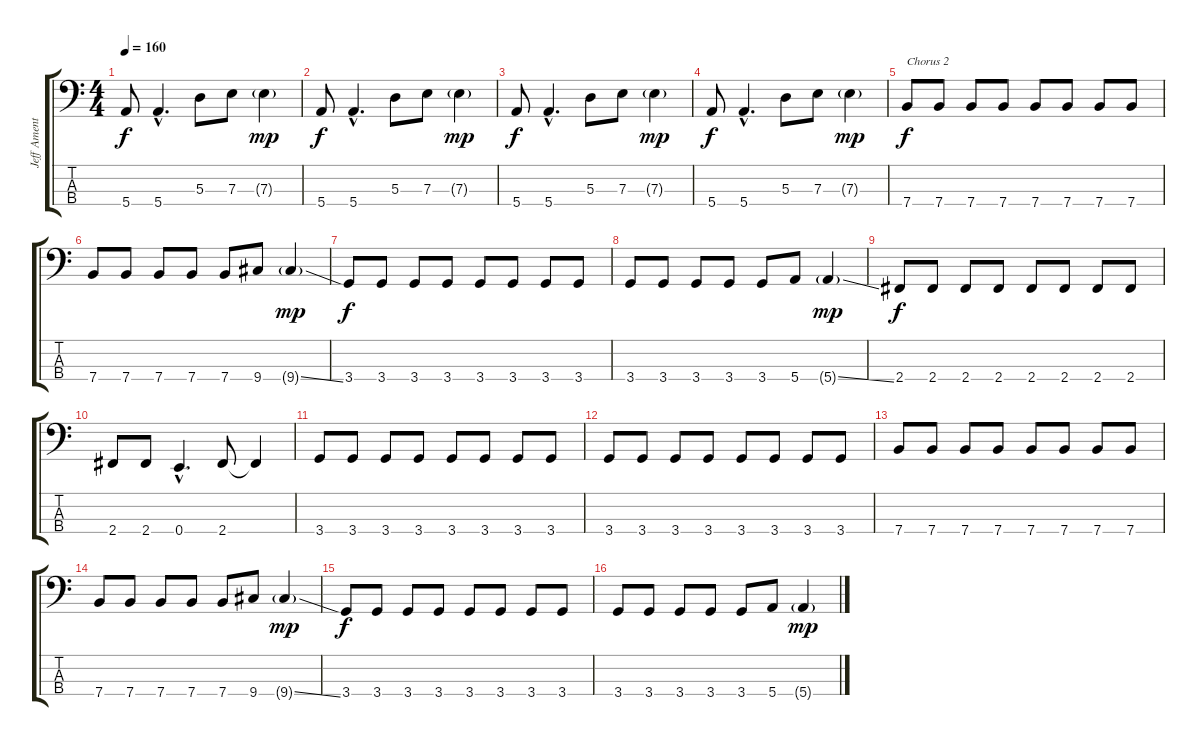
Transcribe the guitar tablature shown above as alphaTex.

\track ("Jeff Ament" "Jeff Ament") {instrument electricbassfinger}
\staff {score tabs}
\tuning (G2 D2 A1 E1) {hide}
\ts (4 4)
\tempo 160
\clef f4
\ks c
5.4.8{dy f} 5.4{hac}.4{d} 5.3.8 7.3.8 7.3{g}.4{dy mp} |
5.4.8{dy f} 5.4{hac}.4{d} 5.3.8 7.3.8 7.3{g}.4{dy mp} |
5.4.8{dy f} 5.4{hac}.4{d} 5.3.8 7.3.8 7.3{g}.4{dy mp} |
5.4.8{dy f} 5.4{hac}.4{d} 5.3.8 7.3.8 7.3{g}.4{dy mp} |
7.4.8{txt "Chorus 2" dy f} 7.4.8 7.4.8 7.4.8 7.4.8 7.4.8 7.4.8 7.4.8 |
7.4.8 7.4.8 7.4.8 7.4.8 7.4.8 9.4.8 9.4{ss g}.4{dy mp} |
3.4.8{dy f} 3.4.8 3.4.8 3.4.8 3.4.8 3.4.8 3.4.8 3.4.8 |
3.4.8 3.4.8 3.4.8 3.4.8 3.4.8 5.4.8 5.4{ss g}.4{dy mp} |
2.4.8{dy f} 2.4.8 2.4.8 2.4.8 2.4.8 2.4.8 2.4.8 2.4.8 |
2.4.8 2.4.8 0.4{hac}.4{d} 2.4.8 2.4{t}.4 |
3.4.8 3.4.8 3.4.8 3.4.8 3.4.8 3.4.8 3.4.8 3.4.8 |
3.4.8 3.4.8 3.4.8 3.4.8 3.4.8 3.4.8 3.4.8 3.4.8 |
7.4.8 7.4.8 7.4.8 7.4.8 7.4.8 7.4.8 7.4.8 7.4.8 |
7.4.8 7.4.8 7.4.8 7.4.8 7.4.8 9.4.8 9.4{ss g}.4{dy mp} |
3.4.8{dy f} 3.4.8 3.4.8 3.4.8 3.4.8 3.4.8 3.4.8 3.4.8 |
3.4.8 3.4.8 3.4.8 3.4.8 3.4.8 5.4.8 5.4{ss g}.4{dy mp}
